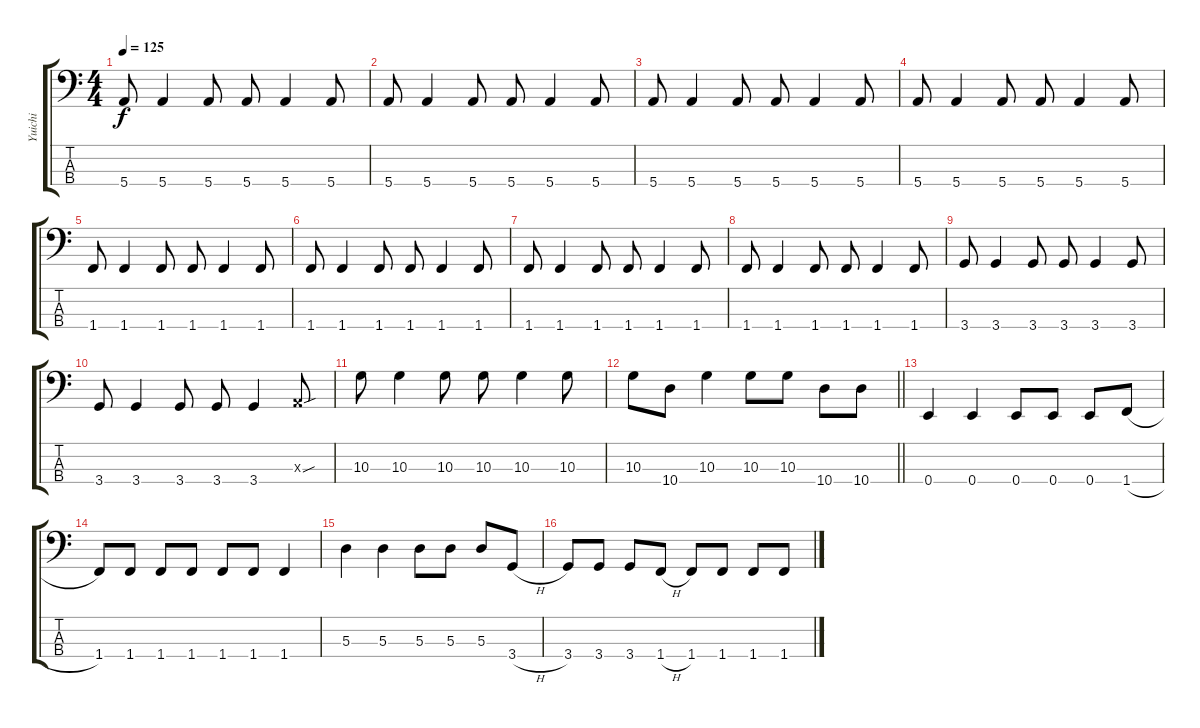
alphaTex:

\track ("Yuichi" "Yuichi") {instrument electricbassfinger}
\staff {score tabs}
\tuning (G2 D2 A1 E1) {hide}
\ts (4 4)
\tempo 125
\clef f4
\ks c
5.4.8{dy f} 5.4.4 5.4.8 5.4.8 5.4.4 5.4.8 |
5.4.8 5.4.4 5.4.8 5.4.8 5.4.4 5.4.8 |
5.4.8 5.4.4 5.4.8 5.4.8 5.4.4 5.4.8 |
5.4.8 5.4.4 5.4.8 5.4.8 5.4.4 5.4.8 |
1.4.8 1.4.4 1.4.8 1.4.8 1.4.4 1.4.8 |
1.4.8 1.4.4 1.4.8 1.4.8 1.4.4 1.4.8 |
1.4.8 1.4.4 1.4.8 1.4.8 1.4.4 1.4.8 |
1.4.8 1.4.4 1.4.8 1.4.8 1.4.4 1.4.8 |
3.4.8 3.4.4 3.4.8 3.4.8 3.4.4 3.4.8 |
3.4.8 3.4.4 3.4.8 3.4.8 3.4.4 0.3{sou x}.8 |
10.3.8 10.3.4 10.3.8 10.3.8 10.3.4 10.3.8 |
\barLineRight lightlight
10.3.8 10.4.8 10.3.4 10.3.8 10.3.8 10.4.8 10.4.8 |
0.4.4 0.4.4 0.4.8 0.4.8 0.4.8 1.4{h}.8 |
1.4.8 1.4.8 1.4.8 1.4.8 1.4.8 1.4.8 1.4.4 |
5.3.4 5.3.4 5.3.8 5.3.8 5.3.8 3.4{h}.8 |
3.4.8 3.4.8 3.4.8 1.4{h}.8 1.4.8 1.4.8 1.4.8 1.4.8
